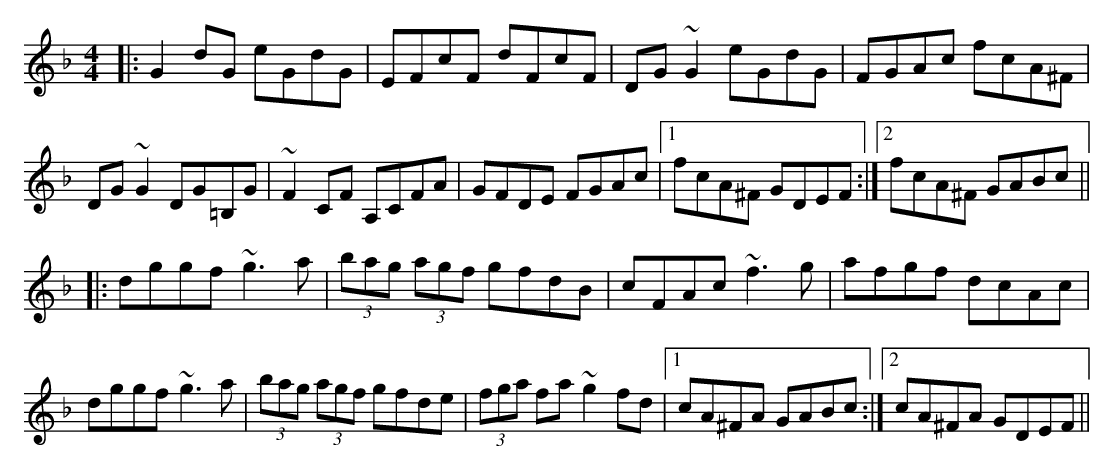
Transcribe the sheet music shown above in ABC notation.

X:1
M:4/4
K:Gdor
|:G2dG eGdG|EFcF dFcF|DG~G2 eGdG|FGAc fcA^F|
DG~G2 DG=B,G|~F2CF A,CFA|GFDE FGAc|1 fcA^F GDEF:|2 fcA^F GABc||
|:dggf ~g3a|(3bag (3agf gfdB|cFAc ~f3g|afgf dcAc|
dggf ~g3a|(3bag (3agf gfde|(3fga fa ~g2fd|1 cA^FA GABc:|2 cA^FA GDEF||
